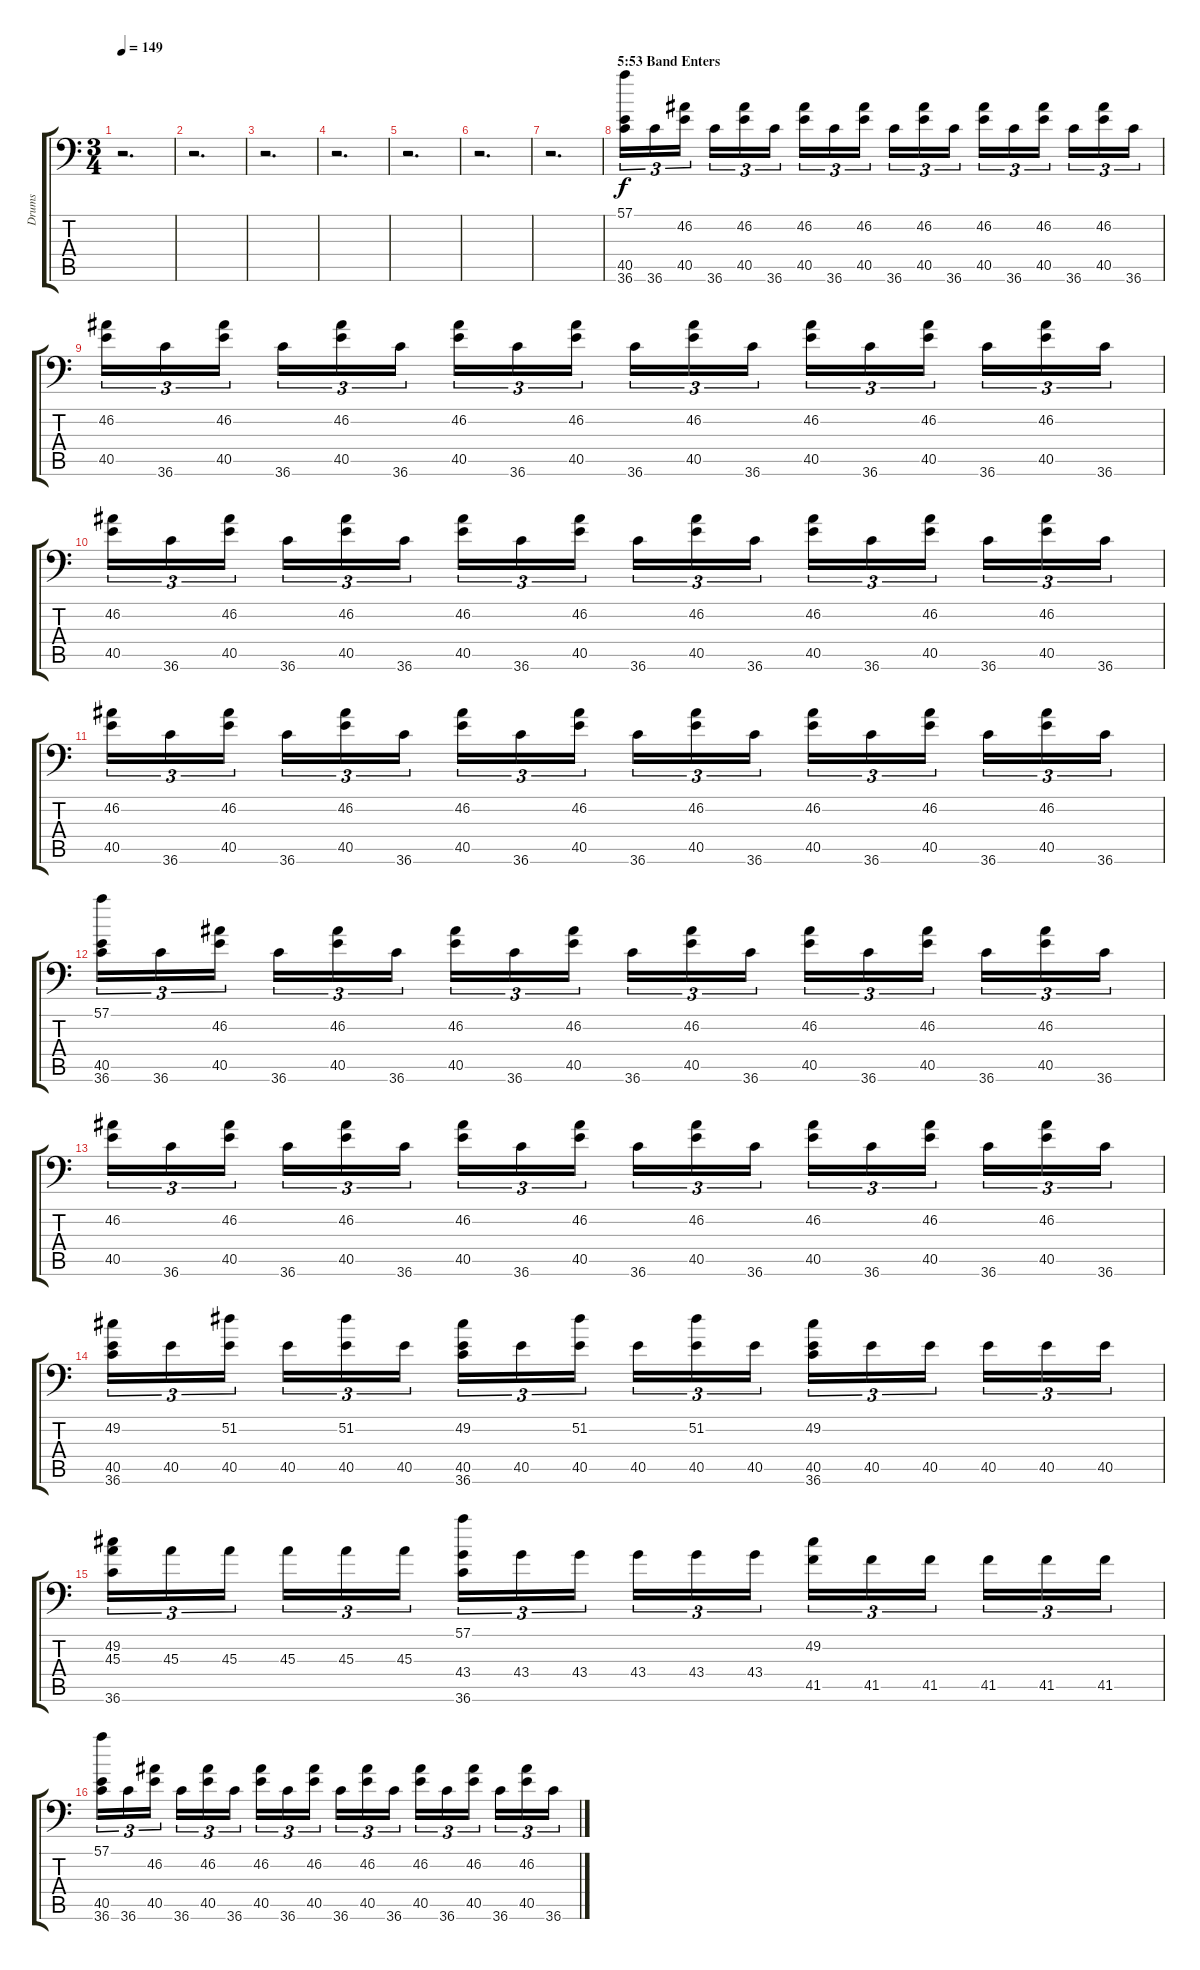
\track ("Drums" "Drums") {instrument acousticgrandpiano}
\staff {score tabs}
\tuning (C-1 C-1 C-1 C-1 C-1 C-1) {hide}
\ts (3 4)
\tempo 149
\clef f4
\ks c
r.2{d dy f} |
r.2{d} |
r.2{d} |
r.2{d} |
r.2{d} |
r.2{d} |
r.2{d} |
\section ("" "5:53 Band Enters")
(57.1 40.5 36.6).16{tu (3 2)} 36.6.16{tu (3 2)} (46.2 40.5).16{tu (3 2)} 36.6.16{tu (3 2)} (46.2 40.5).16{tu (3 2)} 36.6.16{tu (3 2)} (46.2 40.5).16{tu (3 2)} 36.6.16{tu (3 2)} (46.2 40.5).16{tu (3 2)} 36.6.16{tu (3 2)} (46.2 40.5).16{tu (3 2)} 36.6.16{tu (3 2)} (46.2 40.5).16{tu (3 2)} 36.6.16{tu (3 2)} (46.2 40.5).16{tu (3 2)} 36.6.16{tu (3 2)} (46.2 40.5).16{tu (3 2)} 36.6.16{tu (3 2)} |
(46.2 40.5).16{tu (3 2)} 36.6.16{tu (3 2)} (46.2 40.5).16{tu (3 2)} 36.6.16{tu (3 2)} (46.2 40.5).16{tu (3 2)} 36.6.16{tu (3 2)} (46.2 40.5).16{tu (3 2)} 36.6.16{tu (3 2)} (46.2 40.5).16{tu (3 2)} 36.6.16{tu (3 2)} (46.2 40.5).16{tu (3 2)} 36.6.16{tu (3 2)} (46.2 40.5).16{tu (3 2)} 36.6.16{tu (3 2)} (46.2 40.5).16{tu (3 2)} 36.6.16{tu (3 2)} (46.2 40.5).16{tu (3 2)} 36.6.16{tu (3 2)} |
(46.2 40.5).16{tu (3 2)} 36.6.16{tu (3 2)} (46.2 40.5).16{tu (3 2)} 36.6.16{tu (3 2)} (46.2 40.5).16{tu (3 2)} 36.6.16{tu (3 2)} (46.2 40.5).16{tu (3 2)} 36.6.16{tu (3 2)} (46.2 40.5).16{tu (3 2)} 36.6.16{tu (3 2)} (46.2 40.5).16{tu (3 2)} 36.6.16{tu (3 2)} (46.2 40.5).16{tu (3 2)} 36.6.16{tu (3 2)} (46.2 40.5).16{tu (3 2)} 36.6.16{tu (3 2)} (46.2 40.5).16{tu (3 2)} 36.6.16{tu (3 2)} |
(46.2 40.5).16{tu (3 2)} 36.6.16{tu (3 2)} (46.2 40.5).16{tu (3 2)} 36.6.16{tu (3 2)} (46.2 40.5).16{tu (3 2)} 36.6.16{tu (3 2)} (46.2 40.5).16{tu (3 2)} 36.6.16{tu (3 2)} (46.2 40.5).16{tu (3 2)} 36.6.16{tu (3 2)} (46.2 40.5).16{tu (3 2)} 36.6.16{tu (3 2)} (46.2 40.5).16{tu (3 2)} 36.6.16{tu (3 2)} (46.2 40.5).16{tu (3 2)} 36.6.16{tu (3 2)} (46.2 40.5).16{tu (3 2)} 36.6.16{tu (3 2)} |
(57.1 40.5 36.6).16{tu (3 2)} 36.6.16{tu (3 2)} (46.2 40.5).16{tu (3 2)} 36.6.16{tu (3 2)} (46.2 40.5).16{tu (3 2)} 36.6.16{tu (3 2)} (46.2 40.5).16{tu (3 2)} 36.6.16{tu (3 2)} (46.2 40.5).16{tu (3 2)} 36.6.16{tu (3 2)} (46.2 40.5).16{tu (3 2)} 36.6.16{tu (3 2)} (46.2 40.5).16{tu (3 2)} 36.6.16{tu (3 2)} (46.2 40.5).16{tu (3 2)} 36.6.16{tu (3 2)} (46.2 40.5).16{tu (3 2)} 36.6.16{tu (3 2)} |
(46.2 40.5).16{tu (3 2)} 36.6.16{tu (3 2)} (46.2 40.5).16{tu (3 2)} 36.6.16{tu (3 2)} (46.2 40.5).16{tu (3 2)} 36.6.16{tu (3 2)} (46.2 40.5).16{tu (3 2)} 36.6.16{tu (3 2)} (46.2 40.5).16{tu (3 2)} 36.6.16{tu (3 2)} (46.2 40.5).16{tu (3 2)} 36.6.16{tu (3 2)} (46.2 40.5).16{tu (3 2)} 36.6.16{tu (3 2)} (46.2 40.5).16{tu (3 2)} 36.6.16{tu (3 2)} (46.2 40.5).16{tu (3 2)} 36.6.16{tu (3 2)} |
(49.2 40.5 36.6).16{tu (3 2)} 40.5.16{tu (3 2)} (51.2 40.5).16{tu (3 2)} 40.5.16{tu (3 2)} (51.2 40.5).16{tu (3 2)} 40.5.16{tu (3 2)} (49.2 40.5 36.6).16{tu (3 2)} 40.5.16{tu (3 2)} (51.2 40.5).16{tu (3 2)} 40.5.16{tu (3 2)} (51.2 40.5).16{tu (3 2)} 40.5.16{tu (3 2)} (49.2 40.5 36.6).16{tu (3 2)} 40.5.16{tu (3 2)} 40.5.16{tu (3 2)} 40.5.16{tu (3 2)} 40.5.16{tu (3 2)} 40.5.16{tu (3 2)} |
(49.2 45.3 36.6).16{tu (3 2)} 45.3.16{tu (3 2)} 45.3.16{tu (3 2)} 45.3.16{tu (3 2)} 45.3.16{tu (3 2)} 45.3.16{tu (3 2)} (57.1 43.4 36.6).16{tu (3 2)} 43.4.16{tu (3 2)} 43.4.16{tu (3 2)} 43.4.16{tu (3 2)} 43.4.16{tu (3 2)} 43.4.16{tu (3 2)} (49.2 41.5).16{tu (3 2)} 41.5.16{tu (3 2)} 41.5.16{tu (3 2)} 41.5.16{tu (3 2)} 41.5.16{tu (3 2)} 41.5.16{tu (3 2)} |
(57.1 40.5 36.6).16{tu (3 2)} 36.6.16{tu (3 2)} (46.2 40.5).16{tu (3 2)} 36.6.16{tu (3 2)} (46.2 40.5).16{tu (3 2)} 36.6.16{tu (3 2)} (46.2 40.5).16{tu (3 2)} 36.6.16{tu (3 2)} (46.2 40.5).16{tu (3 2)} 36.6.16{tu (3 2)} (46.2 40.5).16{tu (3 2)} 36.6.16{tu (3 2)} (46.2 40.5).16{tu (3 2)} 36.6.16{tu (3 2)} (46.2 40.5).16{tu (3 2)} 36.6.16{tu (3 2)} (46.2 40.5).16{tu (3 2)} 36.6.16{tu (3 2)}
